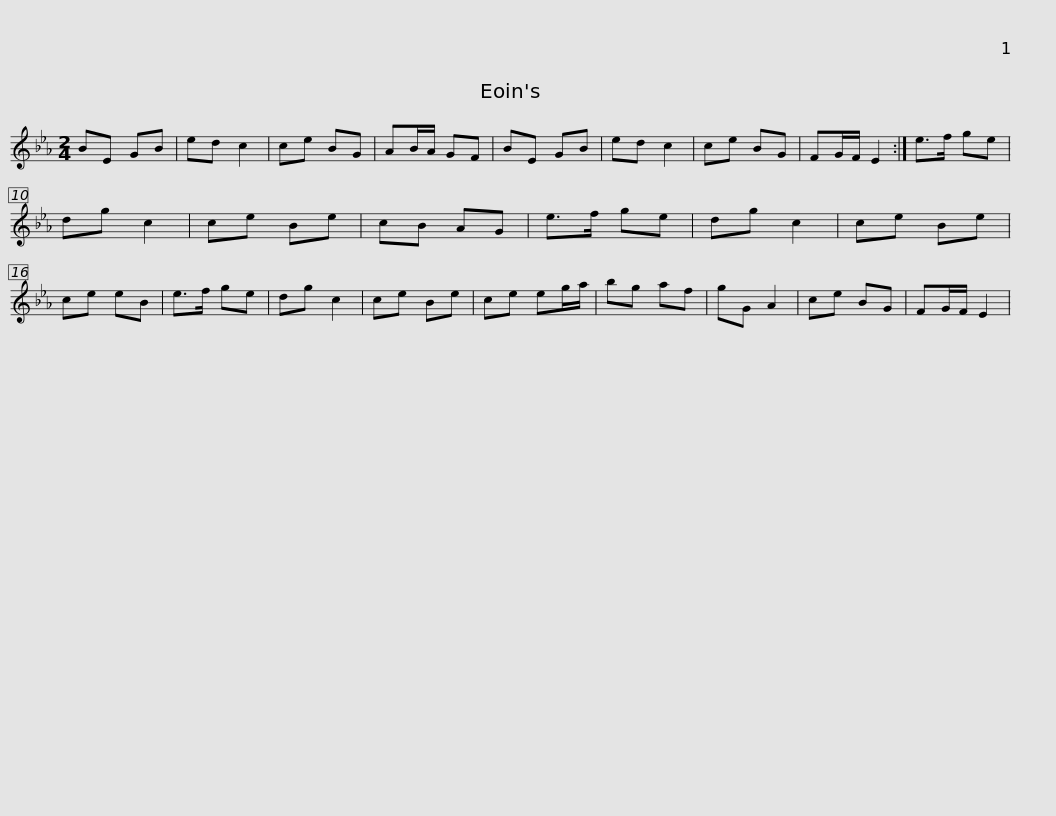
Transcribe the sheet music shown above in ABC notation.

X:1
L:1/8
M:2/4
I:linebreak $
K:Eb
V:1 treble
V:1
 BE GB | ed c2 | ce BG | AB/A/ GF | BE GB | %5
 ed c2 | ce BG | FG/F/ E2 :| e>f ge | dg c2 | %10
 ce Be |$ cB AG | e>f ge | dg c2 | ce Be | %15
 ce eB | e>f ge | dg c2 | ce Be | ce eg/a/ | %20
 bg af | gG A2 |$ ce BG | FG/F/ E2 | %24
